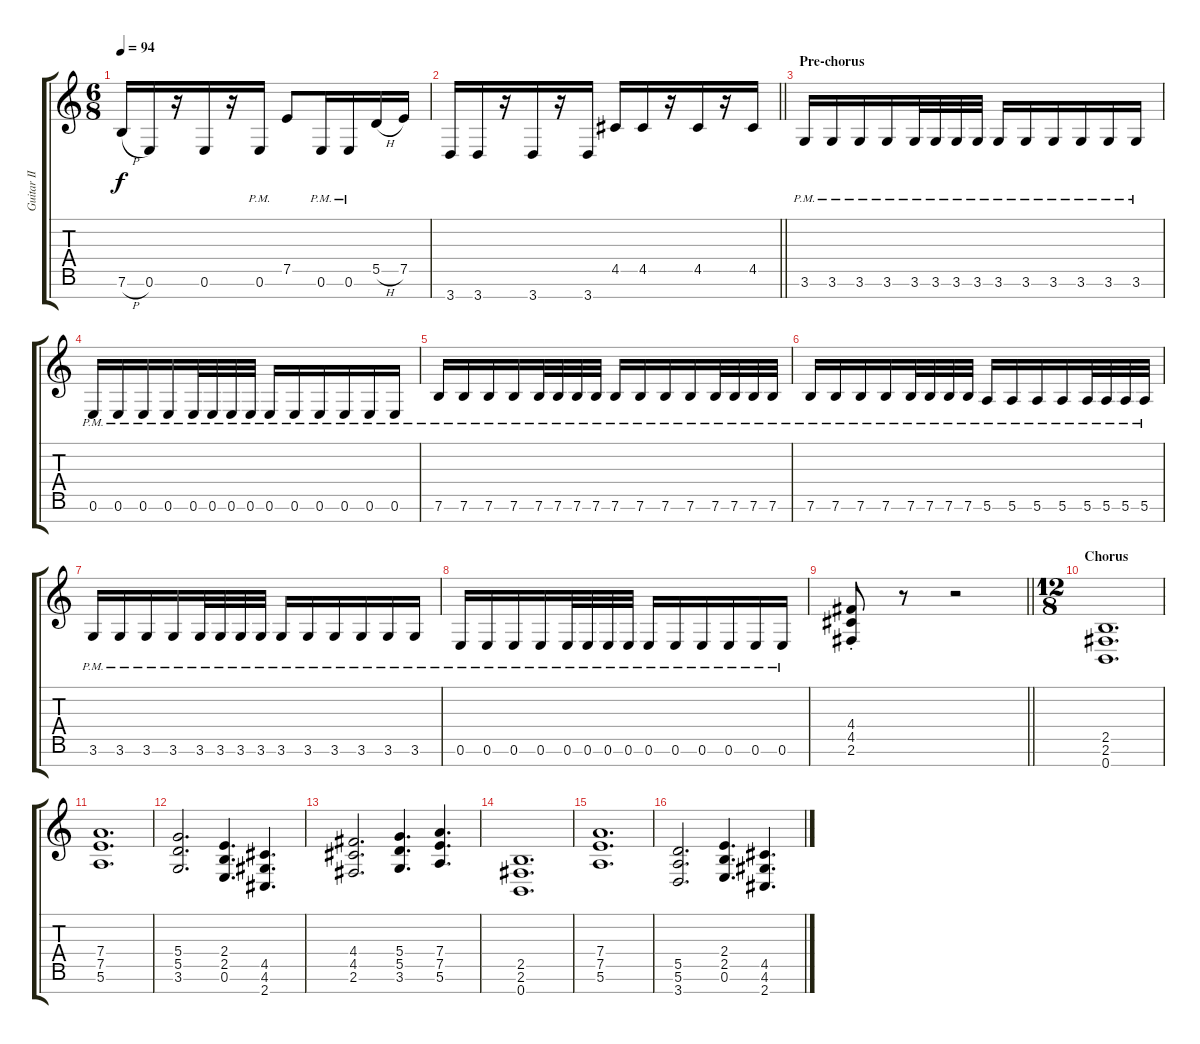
\track ("Guitar II" "Guitar II") {instrument distortionguitar}
\staff {score tabs}
\tuning (E4 B3 G3 D3 A2 E2 B1) {hide}
\ts (6 8)
\tempo 94
\clef g2
\ks c
7.6{h}.16{dy f} 0.6.16 r.16 0.6.16 r.16 0.6{pm}.16 7.5.8 0.6{pm}.16 0.6{pm}.16 5.5{h}.16 7.5.16 |
\barLineRight lightlight
3.7.16 3.7.16 r.16 3.7.16 r.16 3.7.16 4.5.16 4.5.16 r.16 4.5.16 r.16 4.5.16 |
\section ("" "Pre-chorus")
3.6{pm}.16 3.6{pm}.16 3.6{pm}.16 3.6{pm}.16 3.6{pm}.32 3.6{pm}.32 3.6{pm}.32 3.6{pm}.32 3.6{pm}.16 3.6{pm}.16 3.6{pm}.16 3.6{pm}.16 3.6{pm}.16 3.6{pm}.16 |
0.6{pm}.16 0.6{pm}.16 0.6{pm}.16 0.6{pm}.16 0.6{pm}.32 0.6{pm}.32 0.6{pm}.32 0.6{pm}.32 0.6{pm}.16 0.6{pm}.16 0.6{pm}.16 0.6{pm}.16 0.6{pm}.16 0.6{pm}.16 |
7.6{pm}.16 7.6{pm}.16 7.6{pm}.16 7.6{pm}.16 7.6{pm}.32 7.6{pm}.32 7.6{pm}.32 7.6{pm}.32 7.6{pm}.16 7.6{pm}.16 7.6{pm}.16 7.6{pm}.16 7.6{pm}.32 7.6{pm}.32 7.6{pm}.32 7.6{pm}.32 |
7.6{pm}.16 7.6{pm}.16 7.6{pm}.16 7.6{pm}.16 7.6{pm}.32 7.6{pm}.32 7.6{pm}.32 7.6{pm}.32 5.6{pm}.16 5.6{pm}.16 5.6{pm}.16 5.6{pm}.16 5.6{pm}.32 5.6{pm}.32 5.6{pm}.32 5.6{pm}.32 |
3.6{pm}.16 3.6{pm}.16 3.6{pm}.16 3.6{pm}.16 3.6{pm}.32 3.6{pm}.32 3.6{pm}.32 3.6{pm}.32 3.6{pm}.16 3.6{pm}.16 3.6{pm}.16 3.6{pm}.16 3.6{pm}.16 3.6{pm}.16 |
0.6{pm}.16 0.6{pm}.16 0.6{pm}.16 0.6{pm}.16 0.6{pm}.32 0.6{pm}.32 0.6{pm}.32 0.6{pm}.32 0.6{pm}.16 0.6{pm}.16 0.6{pm}.16 0.6{pm}.16 0.6{pm}.16 0.6{pm}.16 |
\barLineRight lightlight
(4.4{st} 4.5{st} 2.6{st}).8 r.8 r.2 |
\ts (12 8)
\section ("" "Chorus")
(2.5 2.6 0.7).1{d} |
(7.4 7.5 5.6).1{d} |
(5.4 5.5 3.6).2{d} (2.4 2.5 0.6).4{d} (4.5 4.6 2.7).4{d} |
(4.4 4.5 2.6).2{d} (5.4 5.5 3.6).4{d} (7.4 7.5 5.6).4{d} |
(2.5 2.6 0.7).1{d} |
(7.4 7.5 5.6).1{d} |
(5.5 5.6 3.7).2{d} (2.4 2.5 0.6).4{d} (4.5 4.6 2.7).4{d}
